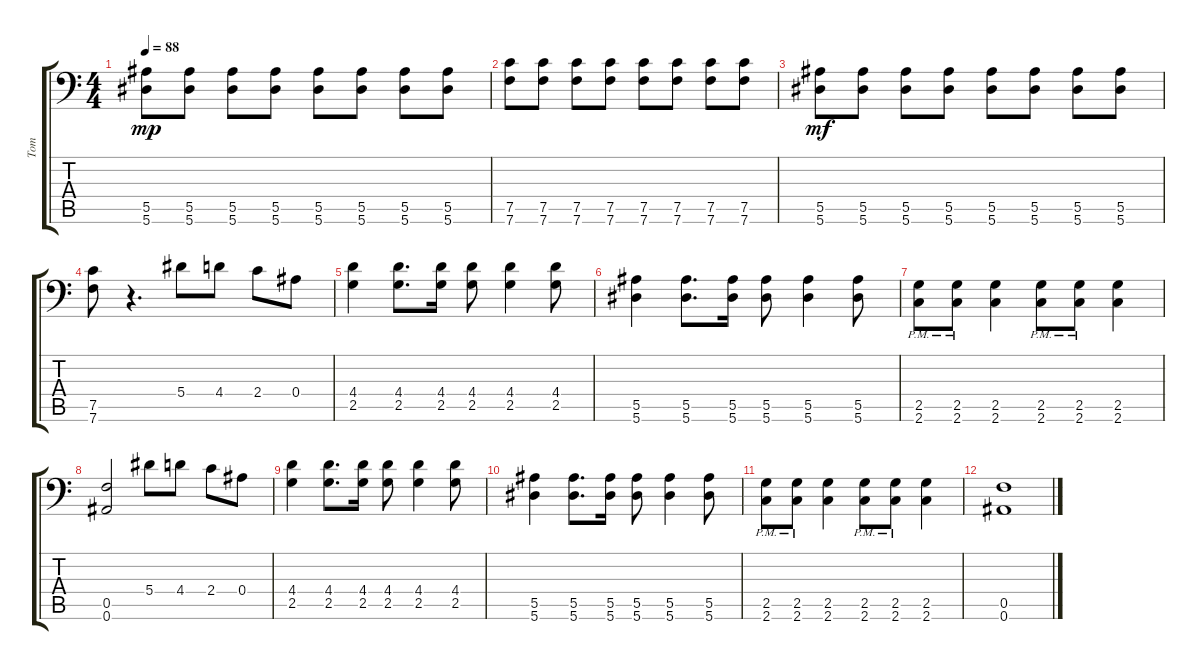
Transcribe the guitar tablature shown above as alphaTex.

\track ("Tom" "Tom") {instrument distortionguitar}
\staff {score tabs}
\tuning (C4 G3 Eb3 Bb2 F2 Bb1) {hide}
\ts (4 4)
\tempo 88
\clef f4
\ks c
(5.5 5.6).8{dy mp volume 8} (5.5 5.6).8 (5.5 5.6).8 (5.5 5.6).8 (5.5 5.6).8 (5.5 5.6).8 (5.5 5.6).8 (5.5 5.6).8 |
(7.5 7.6).8 (7.5 7.6).8 (7.5 7.6).8 (7.5 7.6).8 (7.5 7.6).8 (7.5 7.6).8 (7.5 7.6).8 (7.5 7.6).8 |
(5.5 5.6).8{dy mf} (5.5 5.6).8 (5.5 5.6).8 (5.5 5.6).8 (5.5 5.6).8 (5.5 5.6).8 (5.5 5.6).8 (5.5 5.6).8 |
(7.5 7.6).8 r.4{d} 5.4.8 4.4.8 2.4.8 0.4.8 |
(4.4 2.5).4 (4.4 2.5).8{d} (4.4 2.5).16 (4.4 2.5).8 (4.4 2.5).4 (4.4 2.5).8 |
(5.5 5.6).4 (5.5 5.6).8{d} (5.5 5.6).16 (5.5 5.6).8 (5.5 5.6).4 (5.5 5.6).8 |
(2.5{pm} 2.6{pm}).8 (2.5{pm} 2.6{pm}).8 (2.5 2.6).4 (2.5{pm} 2.6{pm}).8 (2.5{pm} 2.6{pm}).8 (2.5 2.6).4 |
(0.5 0.6).2 5.4.8 4.4.8 2.4.8 0.4.8 |
(4.4 2.5).4 (4.4 2.5).8{d} (4.4 2.5).16 (4.4 2.5).8 (4.4 2.5).4 (4.4 2.5).8 |
(5.5 5.6).4 (5.5 5.6).8{d} (5.5 5.6).16 (5.5 5.6).8 (5.5 5.6).4 (5.5 5.6).8 |
(2.5{pm} 2.6{pm}).8 (2.5{pm} 2.6{pm}).8 (2.5 2.6).4 (2.5{pm} 2.6{pm}).8 (2.5{pm} 2.6{pm}).8 (2.5 2.6).4 |
(0.5 0.6).1
